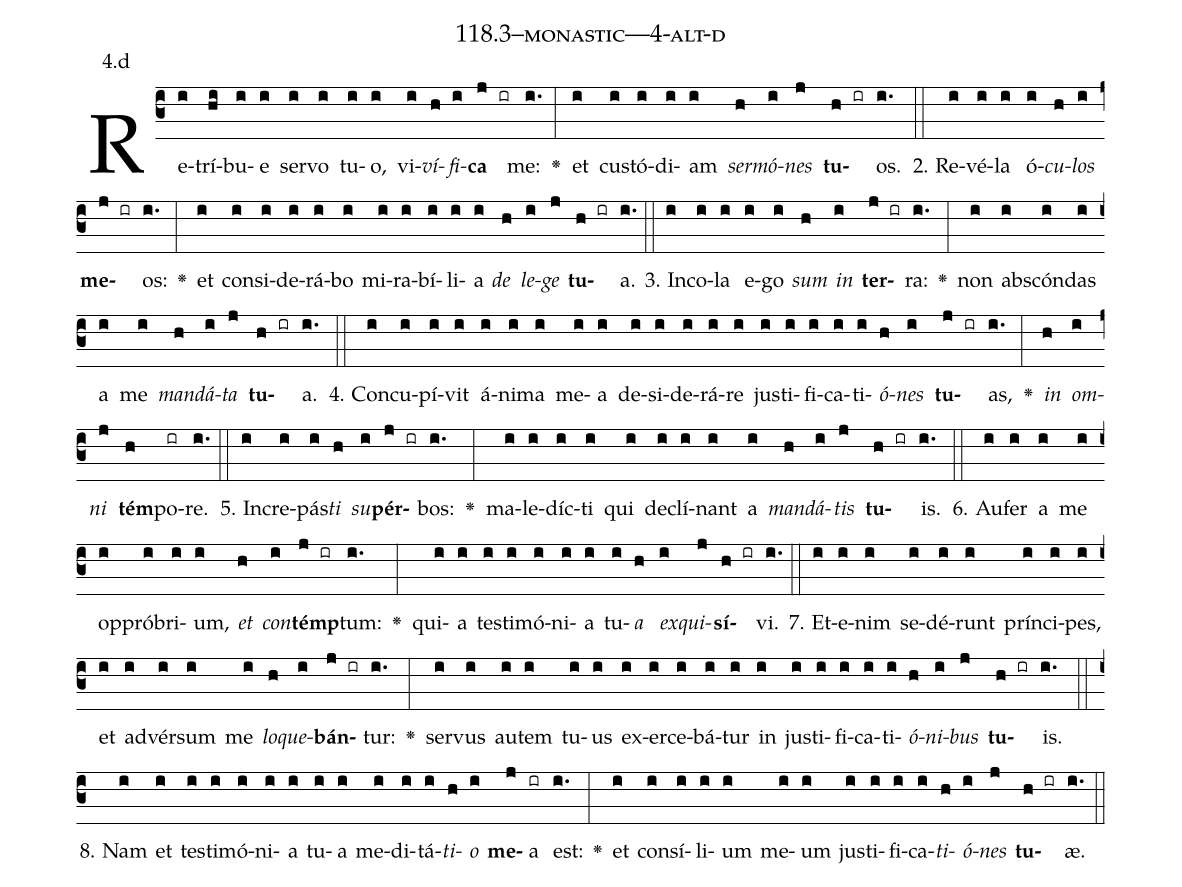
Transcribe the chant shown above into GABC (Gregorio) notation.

name: 118.3--monastic---4-alt-d;
annotation: 4.d;
%%
(c3)Re(i)trí(hi)bu(i)e(i) ser(i)vo(i) tu(i)o,(i) vi(i)<i>ví</i>(h)<i>fi</i>(i)<b>ca</b>(j ir) me:(i.) <v>\greheightstar</v>(:) et(i) cus(i)tó(i)di(i)am(i) <i>ser</i>(h)<i>mó</i>(i)<i>nes</i>(j) <b>tu</b>(h ir)os.(i.) (::)
2. Re(i)vé(i)la(i) ó(i)<i>cu</i>(h)<i>los</i>(i) <b>me</b>(j ir)os:(i.) <v>\greheightstar</v>(:) et(i) con(i)si(i)de(i)rá(i)bo(i) mi(i)ra(i)bí(i)li(i)a(i) <i>de</i>(h) <i>le</i>(i)<i>ge</i>(j) <b>tu</b>(h ir)a.(i.) (::)
3. In(i)co(i)la(i) e(i)go(i) <i>sum</i>(h) <i>in</i>(i) <b>ter</b>(j ir)ra:(i.) <v>\greheightstar</v>(:) non(i) abs(i)cón(i)das(i) a(i) me(i) <i>man</i>(h)<i>dá</i>(i)<i>ta</i>(j) <b>tu</b>(h ir)a.(i.) (::)
4. Con(i)cu(i)pí(i)vit(i) á(i)ni(i)ma(i) me(i)a(i) de(i)si(i)de(i)rá(i)re(i) jus(i)ti(i)fi(i)ca(i)ti(i)<i>ó</i>(h)<i>nes</i>(i) <b>tu</b>(j ir)as,(i.) <v>\greheightstar</v>(:) <i>in</i>(h) <i>om</i>(i)<i>ni</i>(j) <b>tém</b>(h)po(ir)re.(i.) (::)
5. In(i)cre(i)pás(i)<i>ti</i>(h) <i>su</i>(i)<b>pér</b>(j ir)bos:(i.) <v>\greheightstar</v>(:) ma(i)le(i)díc(i)ti(i) qui(i) de(i)clí(i)nant(i) a(i) <i>man</i>(h)<i>dá</i>(i)<i>tis</i>(j) <b>tu</b>(h ir)is.(i.) (::)
6. Au(i)fer(i) a(i) me(i) op(i)pró(i)bri(i)um,(i) <i>et</i>(h) <i>con</i>(i)<b>témp</b>(j ir)tum:(i.) <v>\greheightstar</v>(:) qui(i)a(i) tes(i)ti(i)mó(i)ni(i)a(i) tu(i)<i>a</i>(h) <i>ex</i>(i)<i>qui</i>(j)<b>sí</b>(h ir)vi.(i.) (::)
7. Et(i)e(i)nim(i) se(i)dé(i)runt(i) prín(i)ci(i)pes,(i) et(i) ad(i)vér(i)sum(i) me(i) <i>lo</i>(h)<i>que</i>(i)<b>bán</b>(j ir)tur:(i.) <v>\greheightstar</v>(:) ser(i)vus(i) au(i)tem(i) tu(i)us(i) ex(i)er(i)ce(i)bá(i)tur(i) in(i) jus(i)ti(i)fi(i)ca(i)ti(i)<i>ó</i>(h)<i>ni</i>(i)<i>bus</i>(j) <b>tu</b>(h ir)is.(i.) (::)
8. Nam(i) et(i) tes(i)ti(i)mó(i)ni(i)a(i) tu(i)a(i) me(i)di(i)tá(i)<i>ti</i>(h)<i>o</i>(i) <b>me</b>(j)a(ir) est:(i.) <v>\greheightstar</v>(:) et(i) con(i)sí(i)li(i)um(i) me(i)um(i) jus(i)ti(i)fi(i)ca(i)<i>ti</i>(h)<i>ó</i>(i)<i>nes</i>(j) <b>tu</b>(h ir)æ.(i.) (::)
